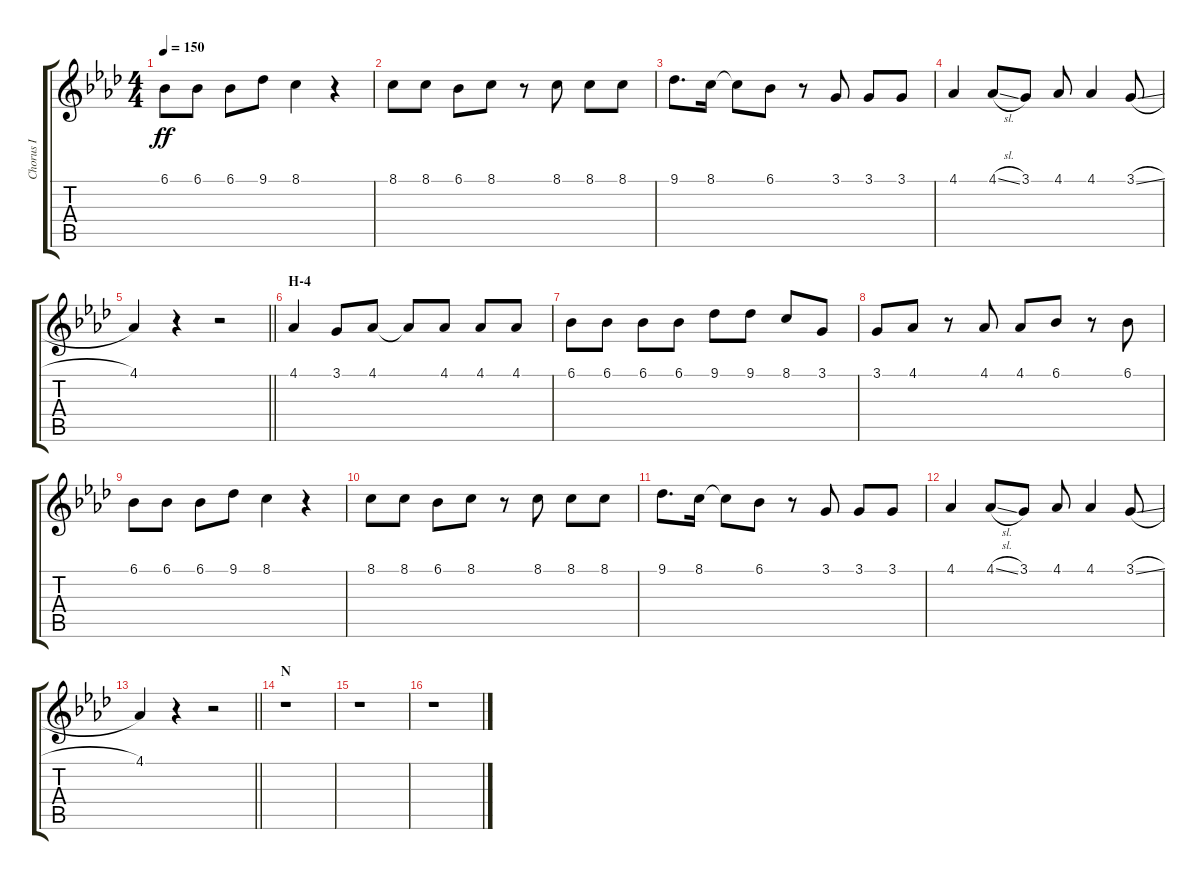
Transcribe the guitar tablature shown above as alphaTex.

\track ("Chorus I" "Chorus I") {instrument voiceoohs}
\staff {score tabs}
\tuning (E4 B3 G3 D3 A2 E2) {hide}
\ts (4 4)
\tempo 150
\clef g2
\ks ab
6.1.8{dy ff} 6.1.8 6.1.8 9.1.8 8.1.4 r.4 |
8.1.8 8.1.8 6.1.8 8.1.8 r.8 8.1.8 8.1.8 8.1.8 |
9.1.8{d} 8.1.16 8.1{t}.8 6.1.8 r.8 3.1.8 3.1.8 3.1.8 |
4.1.4 4.1{sl}.8 3.1.8 4.1.8 4.1.4 3.1{sl}.8 |
\barLineRight lightlight
4.1.4 r.4 r.2 |
\section ("" "H-4")
4.1.4 3.1.8 4.1.8 4.1{t}.8 4.1.8 4.1.8 4.1.8 |
6.1.8 6.1.8 6.1.8 6.1.8 9.1.8 9.1.8 8.1.8 3.1.8 |
3.1.8 4.1.8 r.8 4.1.8 4.1.8 6.1.8 r.8 6.1.8 |
6.1.8 6.1.8 6.1.8 9.1.8 8.1.4 r.4 |
8.1.8 8.1.8 6.1.8 8.1.8 r.8 8.1.8 8.1.8 8.1.8 |
9.1.8{d} 8.1.16 8.1{t}.8 6.1.8 r.8 3.1.8 3.1.8 3.1.8 |
4.1.4 4.1{sl}.8 3.1.8 4.1.8 4.1.4 3.1{sl}.8 |
\barLineRight lightlight
4.1.4 r.4 r.2 |
\section ("" "N")
r.1 |
r.1 |
r.1
